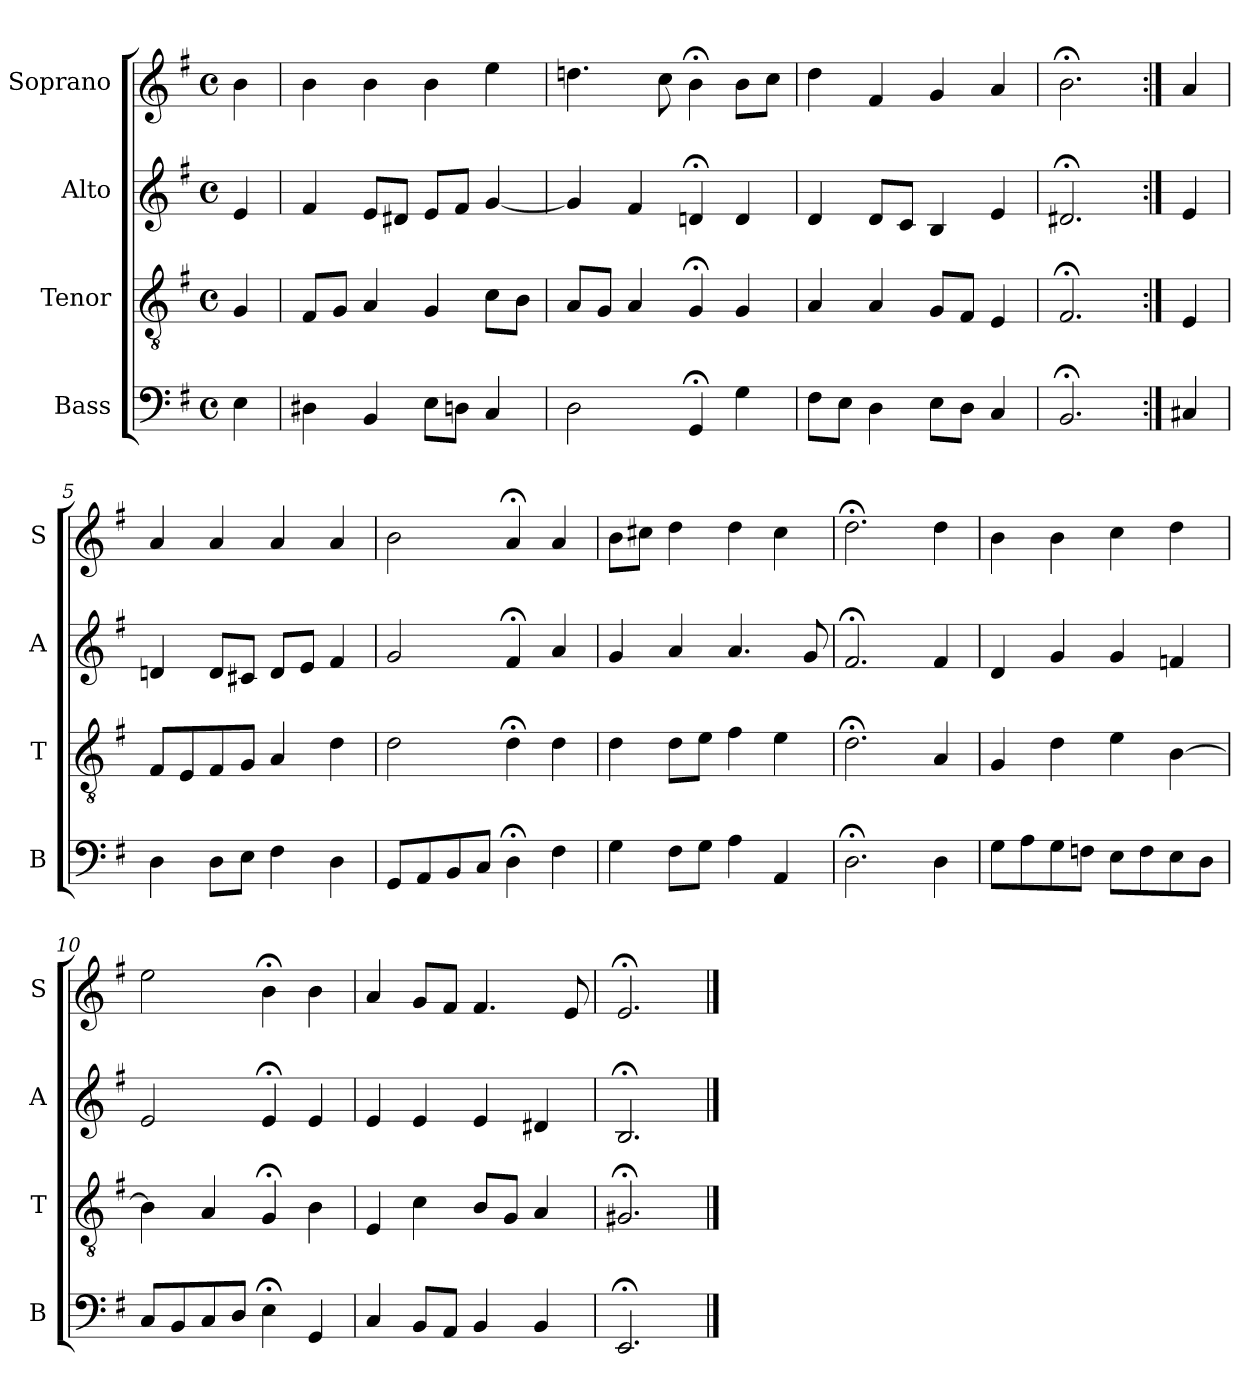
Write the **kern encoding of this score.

**kern	**kern	**kern	**kern
*part4	*part3	*part2	*part1
*staff4	*staff3	*staff2	*staff1
*I"Bass	*I"Tenor	*I"Alto	*I"Soprano
*I'B	*I'T	*I'A	*I'S
*clefF4	*clefGv2	*clefG2	*clefG2
*k[f#]	*k[f#]	*k[f#]	*k[f#]
*e:	*e:	*e:	*e:
*M4/4	*M4/4	*M4/4	*M4/4
*met(c)	*met(c)	*met(c)	*met(c)
*MM100	*MM100	*MM100	*MM100
=	=	=	=
4E	4G	4e	4b
=1	=1	=1	=1
4D#X	8F#L	4f#	4b
.	8GJ	.	.
4BB	4A	8eL	4b
.	.	8d#XJ	.
8EL	4G	8eL	4b
8DnJ	.	8f#J	.
4C	8cL	[4g	4ee
.	8BJ	.	.
=2	=2	=2	=2
2D	8AL	4g]	4.ddn
.	8GJ	.	.
.	4A	4f#	.
.	.	.	8cc
4GG;<	4G;<	4dn;<	4b;<
4G	4G	4d	8bL
.	.	.	8ccJ
=3	=3	=3	=3
8F#L	4A	4d	4dd
8EJ	.	.	.
4D	4A	8dL	4f#
.	.	8cJ	.
8EL	8GL	4B	4g
8DJ	8F#J	.	.
4C	4E	4e	4a
=4	=4	=4	=4
2.BB;<	2.F#;<	2.d#X;<	2.b;<
=:|!	=:|!	=:|!	=:|!
4C#X	4E	4e	4a
=5	=5	=5	=5
4D	8F#L	4dn	4a
.	8E	.	.
8DL	8F#	8dL	4a
8EJ	8GJ	8c#XJ	.
4F#	4A	8dL	4a
.	.	8eJ	.
4D	4d	4f#	4a
=6	=6	=6	=6
8GGL	2d	2g	2b
8AA	.	.	.
8BB	.	.	.
8CJ	.	.	.
4D;<	4d;<	4f#;<	4a;<
4F#	4d	4a	4a
=7	=7	=7	=7
4G	4d	4g	8bL
.	.	.	8cc#XJ
8F#L	8dL	4a	4dd
8GJ	8eJ	.	.
4A	4f#	4.a	4dd
4AA	4e	.	4cc#
.	.	8g	.
=8	=8	=8	=8
2.D;<	2.d;<	2.f#;<	2.dd;<
4D	4A	4f#	4dd
=9	=9	=9	=9
8GL	4G	4d	4b
8A	.	.	.
8G	4d	4g	4b
8FnJ	.	.	.
8EL	4e	4g	4cc
8F	.	.	.
8E	[4B	4fn	4dd
8DJ	.	.	.
=10	=10	=10	=10
8CL	4B]	2e	2ee
8BB	.	.	.
8C	4A	.	.
8DJ	.	.	.
4E;<	4G;<	4e;<	4b;<
4GG	4B	4e	4b
=11	=11	=11	=11
4C	4E	4e	4a
8BBL	4c	4e	8gL
8AAJ	.	.	8f#J
4BB	8BL	4e	4.f#
.	8GJ	.	.
4BB	4A	4d#X	.
.	.	.	8e
=12	=12	=12	=12
2.EE;<	2.G#X;<	2.B;<	2.e;<
==	==	==	==
*-	*-	*-	*-
